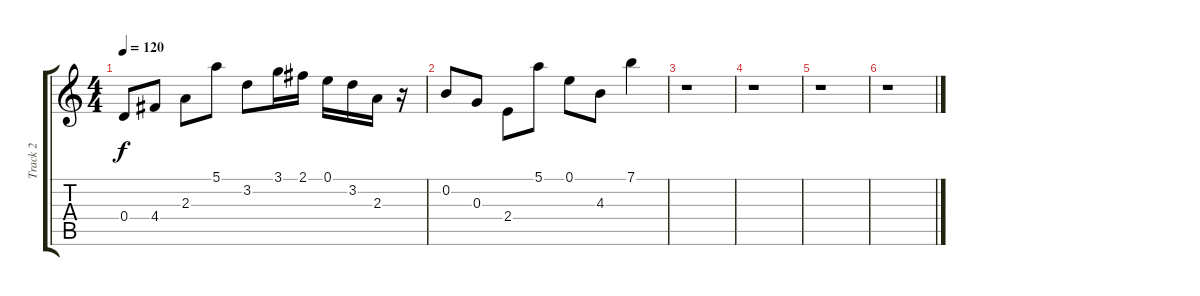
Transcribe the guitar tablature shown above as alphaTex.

\track ("Track 2" "Track 2") {instrument acousticguitarsteel}
\staff {score tabs}
\tuning (E4 B3 G3 D3 A2 E2) {hide}
\ts (4 4)
\tempo 120
\clef g2
\ks c
0.4.8{dy f} 4.4.8 2.3.8 5.1.8 3.2.8 3.1.16 2.1.16 0.1.16 3.2.16 2.3.16 r.16 |
0.2.8 0.3.8 2.4.8 5.1.8 0.1.8 4.3.8 7.1.4 |
r.1 |
r.1 |
r.1 |
r.1
